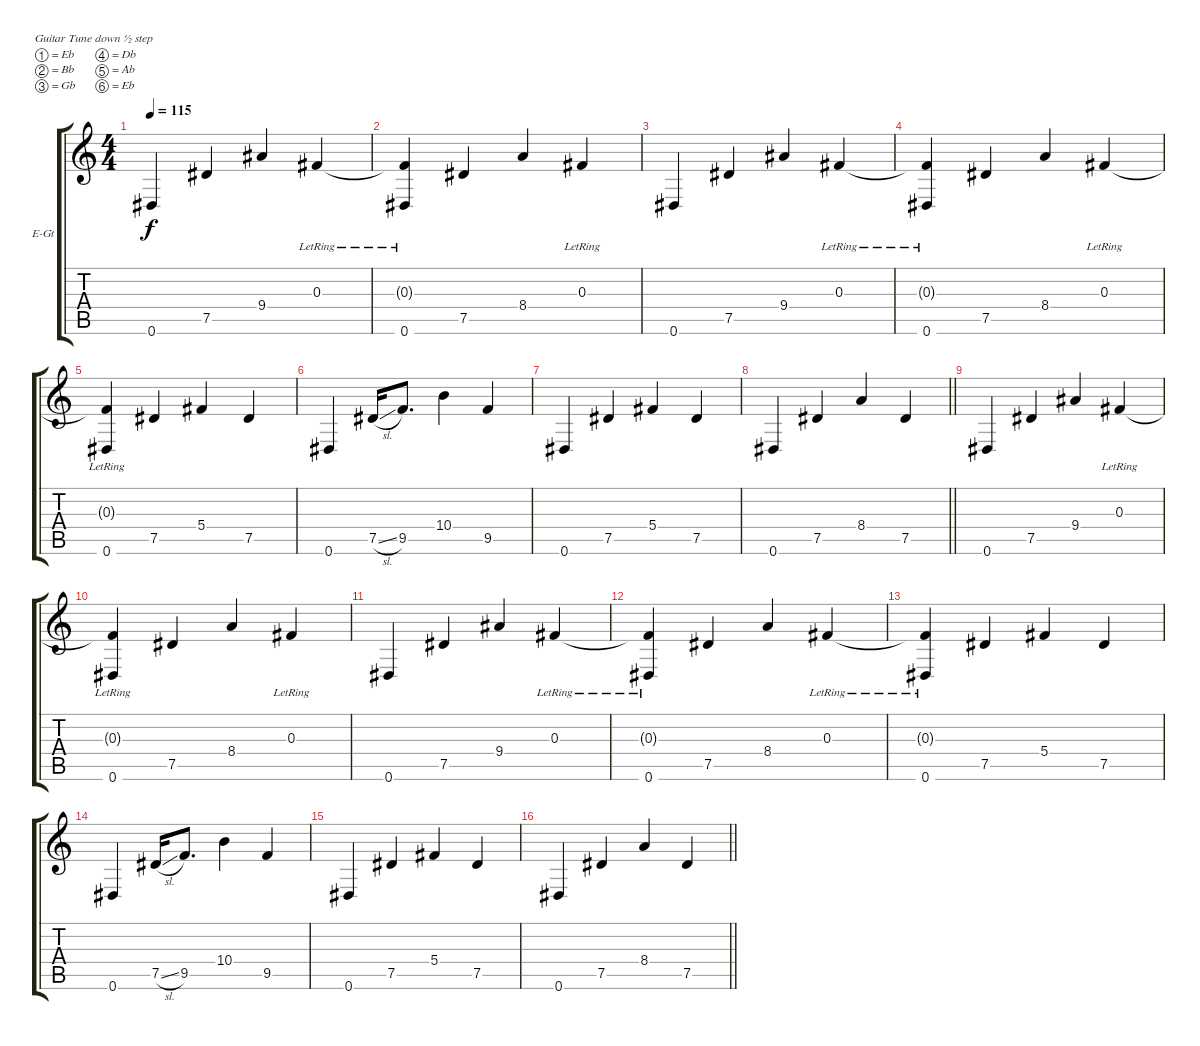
\bracketExtendMode groupsimilarinstruments
\firstSystemTrackNameOrientation horizontal
\otherSystemsTrackNameOrientation horizontal
\track ("Tony" "E-Gt") {instrument distortionguitar}
\staff {score tabs}
\tuning (Eb4 Bb3 Gb3 Db3 Ab2 Eb2)
\ts (4 4)
\tempo 115
\clef g2
\ks c
0.6.4{dy f} 7.5.4 9.4.4 0.3{lr}.4 |
(0.3{lr t} 0.6).4 7.5.4 8.4.4 0.3{lr}.4 |
0.6.4 7.5.4 9.4.4 0.3{lr}.4 |
(0.3{lr t} 0.6).4 7.5.4 8.4.4 0.3{lr}.4 |
(0.3{lr t} 0.6).4 7.5.4 5.4.4 7.5.4 |
0.6.4 7.5{sl}.16 9.5.8{d} 10.4.4 9.5.4 |
0.6.4 7.5.4 5.4.4 7.5.4 |
\barLineRight lightlight
0.6.4 7.5.4 8.4.4 7.5.4 |
0.6.4 7.5.4 9.4.4 0.3{lr}.4 |
(0.3{lr t} 0.6).4 7.5.4 8.4.4 0.3{lr}.4 |
0.6.4 7.5.4 9.4.4 0.3{lr}.4 |
(0.3{lr t} 0.6).4 7.5.4 8.4.4 0.3{lr}.4 |
(0.3{lr t} 0.6).4 7.5.4 5.4.4 7.5.4 |
0.6.4 7.5{sl}.16 9.5.8{d} 10.4.4 9.5.4 |
0.6.4 7.5.4 5.4.4 7.5.4 |
\barLineRight lightlight
0.6.4 7.5.4 8.4.4 7.5.4
